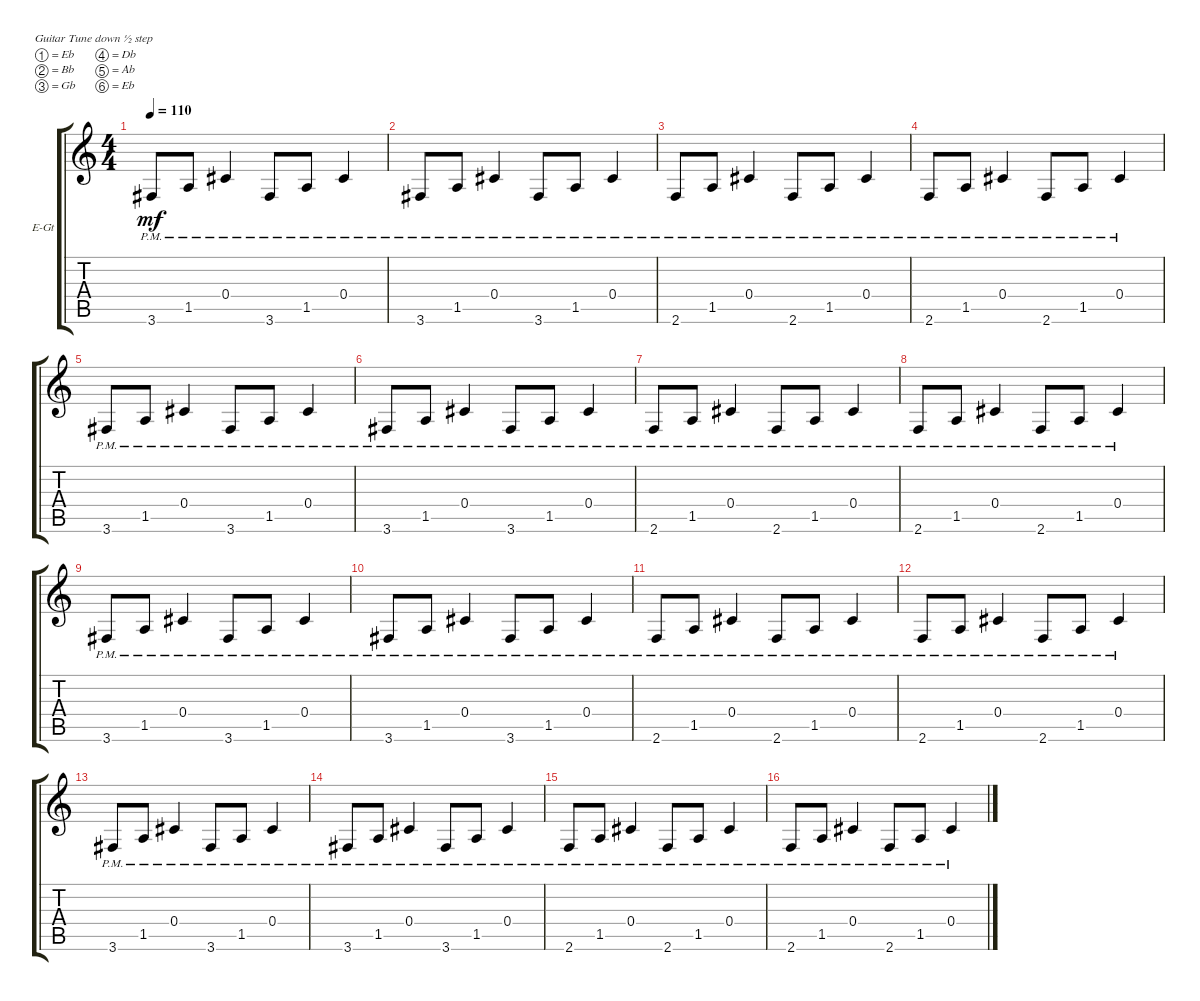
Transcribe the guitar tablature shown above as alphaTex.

\defaultSystemsLayout 4
\bracketExtendMode groupsimilarinstruments
\firstSystemTrackNameOrientation horizontal
\otherSystemsTrackNameOrientation horizontal
\track ("Electric Guitar" "E-Gt") {instrument electricguitarclean}
\staff {score tabs}
\tuning (Eb4 Bb3 Gb3 Db3 Ab2 Eb2)
\ts (4 4)
\tempo 110
\clef g2
\ks c
3.6{pm}.8{dy mf} 1.5{pm}.8 0.4{pm}.4 3.6{pm}.8 1.5{pm}.8 0.4{pm}.4 |
3.6{pm}.8 1.5{pm}.8 0.4{pm}.4 3.6{pm}.8 1.5{pm}.8 0.4{pm}.4 |
2.6{pm}.8 1.5{pm}.8 0.4{pm}.4 2.6{pm}.8 1.5{pm}.8 0.4{pm}.4 |
2.6{pm}.8 1.5{pm}.8 0.4{pm}.4 2.6{pm}.8 1.5{pm}.8 0.4{pm}.4 |
3.6{pm}.8 1.5{pm}.8 0.4{pm}.4 3.6{pm}.8 1.5{pm}.8 0.4{pm}.4 |
3.6{pm}.8 1.5{pm}.8 0.4{pm}.4 3.6{pm}.8 1.5{pm}.8 0.4{pm}.4 |
2.6{pm}.8 1.5{pm}.8 0.4{pm}.4 2.6{pm}.8 1.5{pm}.8 0.4{pm}.4 |
2.6{pm}.8 1.5{pm}.8 0.4{pm}.4 2.6{pm}.8 1.5{pm}.8 0.4{pm}.4 |
3.6{pm}.8 1.5{pm}.8 0.4{pm}.4 3.6{pm}.8 1.5{pm}.8 0.4{pm}.4 |
3.6{pm}.8 1.5{pm}.8 0.4{pm}.4 3.6{pm}.8 1.5{pm}.8 0.4{pm}.4 |
2.6{pm}.8 1.5{pm}.8 0.4{pm}.4 2.6{pm}.8 1.5{pm}.8 0.4{pm}.4 |
2.6{pm}.8 1.5{pm}.8 0.4{pm}.4 2.6{pm}.8 1.5{pm}.8 0.4{pm}.4 |
3.6{pm}.8 1.5{pm}.8 0.4{pm}.4 3.6{pm}.8 1.5{pm}.8 0.4{pm}.4 |
3.6{pm}.8 1.5{pm}.8 0.4{pm}.4 3.6{pm}.8 1.5{pm}.8 0.4{pm}.4 |
2.6{pm}.8 1.5{pm}.8 0.4{pm}.4 2.6{pm}.8 1.5{pm}.8 0.4{pm}.4 |
2.6{pm}.8 1.5{pm}.8 0.4{pm}.4 2.6{pm}.8 1.5{pm}.8 0.4{pm}.4
